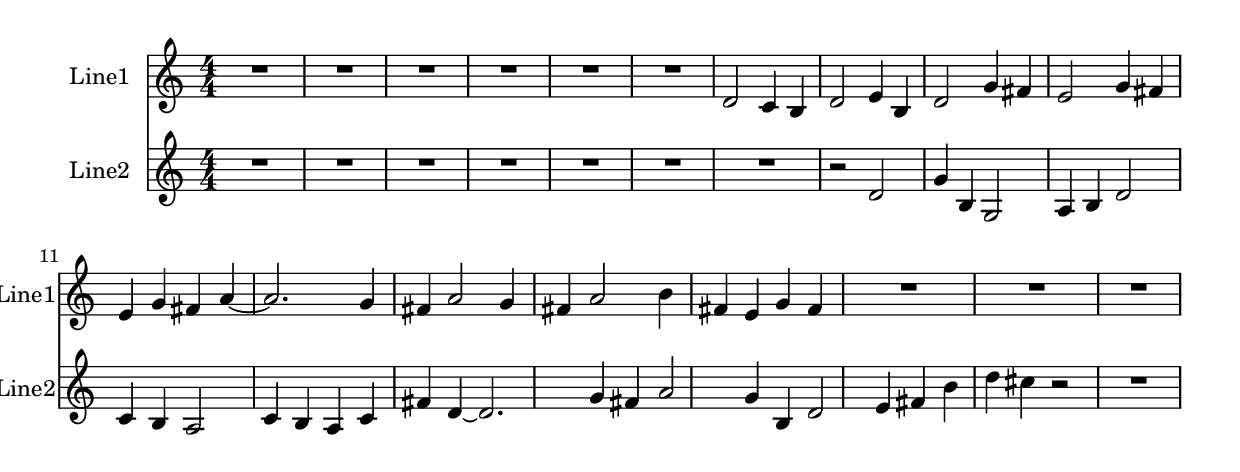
% 2016-08-21 00:58

\version "2.18.2"
\language "english"

\header {}

\layout {}

\paper {}

\score {
    \new Score <<
        \context Staff = "line1" {
            \set Staff.instrumentName = \markup { Line1 }
            \set Staff.shortInstrumentName = \markup { Line1 }
            {
                {
                    {
                        \numericTimeSignature
                        \time 4/4
                        \bar "||"
                        \accidentalStyle modern-cautionary
                        R1 * 6
                    }
                    {
                        d'2
                        c'4
                        b4
                        d'2
                        e'4
                        b4
                        d'2
                        g'4
                        fs'4
                        e'2
                        g'4
                        fs'4
                        e'4
                        g'4
                        fs'4
                        a'4 ~
                        a'2.
                        g'4
                        fs'4
                        a'2
                        g'4
                        fs'4
                        a'2
                        b'4
                        fs'4
                        e'4
                        g'4
                        fs'4
                    }
                }
                {
                    R1 * 3
                }
            }
        }
        \context Staff = "line2" {
            \set Staff.instrumentName = \markup { Line2 }
            \set Staff.shortInstrumentName = \markup { Line2 }
            {
                {
                    {
                        \numericTimeSignature
                        \time 4/4
                        \bar "||"
                        \accidentalStyle modern-cautionary
                        R1 * 7
                        r2
                    }
                    {
                        d'2
                        g'4
                        b4
                        g2
                        a4
                        b4
                        d'2
                        c'4
                        b4
                        a2
                        c'4
                        b4
                        a4
                        c'4
                        fs'4
                        d'4 ~
                        d'2.
                        g'4
                        fs'4
                        a'2
                        g'4
                        b4
                        d'2
                        e'4
                        fs'4
                        b'4
                        d''4
                        cs''4
                    }
                }
                {
                    r2
                    R1
                }
            }
        }
    >>
}